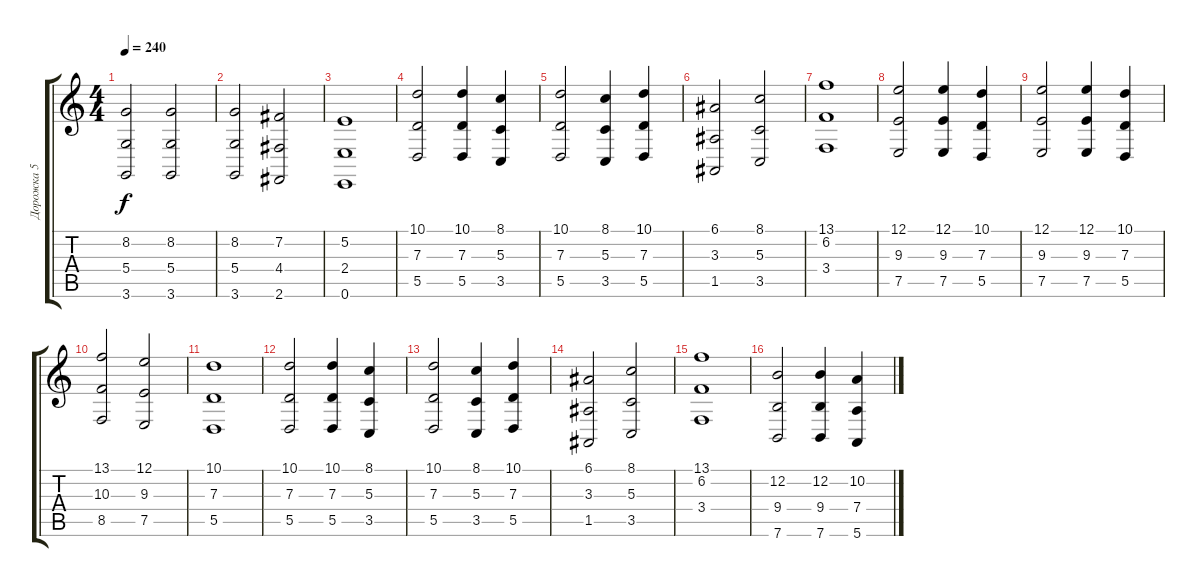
\track ("Дорожка 5" "Дорожка 5") {instrument tremolostrings}
\staff {score tabs}
\tuning (E4 B3 G3 D3 A2 E2) {hide}
\ts (4 4)
\tempo 240
\clef g2
\ks c
(8.2 5.4 3.6).2{dy f} (8.2 5.4 3.6).2 |
(8.2 5.4 3.6).2 (7.2 4.4 2.6).2 |
(5.2 2.4 0.6).1 |
(10.1 7.3 5.5).2{instrument tremolostrings} (10.1 7.3 5.5).4 (8.1 5.3 3.5).4 |
(10.1 7.3 5.5).2 (8.1 5.3 3.5).4 (10.1 7.3 5.5).4 |
(6.1 3.3 1.5).2 (8.1 5.3 3.5).2 |
(13.1 6.2 3.4).1 |
(12.1 9.3 7.5).2 (12.1 9.3 7.5).4 (10.1 7.3 5.5).4 |
(12.1 9.3 7.5).2 (12.1 9.3 7.5).4 (10.1 7.3 5.5).4 |
(13.1 10.3 8.5).2 (12.1 9.3 7.5).2 |
(10.1 7.3 5.5).1 |
(10.1 7.3 5.5).2{instrument tremolostrings} (10.1 7.3 5.5).4 (8.1 5.3 3.5).4 |
(10.1 7.3 5.5).2 (8.1 5.3 3.5).4 (10.1 7.3 5.5).4 |
(6.1 3.3 1.5).2 (8.1 5.3 3.5).2 |
(13.1 6.2 3.4).1 |
(12.2 9.4 7.6).2 (12.2 9.4 7.6).4 (10.2 7.4 5.6).4
